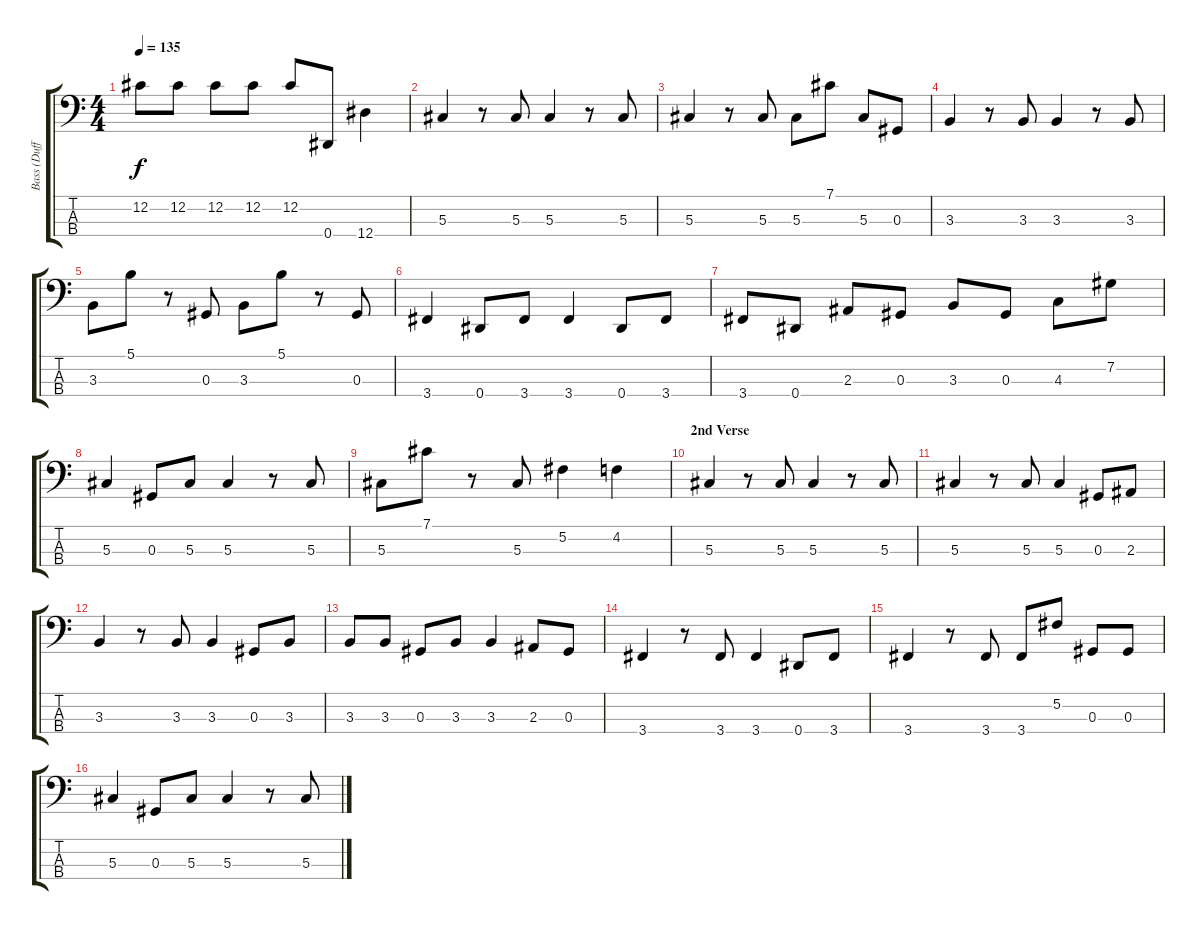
\track ("Bass (Duff)" "Bass (Duff") {instrument electricbasspick}
\staff {score tabs}
\tuning (Gb2 Db2 Ab1 Eb1) {hide}
\ts (4 4)
\tempo 135
\clef f4
\ks c
12.2.8{dy f} 12.2.8 12.2.8 12.2.8 12.2.8 0.4.8 12.4.4 |
5.3.4 r.8 5.3.8 5.3.4 r.8 5.3.8 |
5.3.4 r.8 5.3.8 5.3.8 7.1.8 5.3.8 0.3.8 |
3.3.4 r.8 3.3.8 3.3.4 r.8 3.3.8 |
3.3.8 5.1.8 r.8 0.3.8 3.3.8 5.1.8 r.8 0.3.8 |
3.4.4 0.4.8 3.4.8 3.4.4 0.4.8 3.4.8 |
3.4.8 0.4.8 2.3.8 0.3.8 3.3.8 0.3.8 4.3.8 7.2.8 |
5.3.4 0.3.8 5.3.8 5.3.4 r.8 5.3.8 |
5.3.8 7.1.8 r.8 5.3.8 5.2.4 4.2.4 |
\section ("" "2nd Verse")
5.3.4 r.8 5.3.8 5.3.4 r.8 5.3.8 |
5.3.4 r.8 5.3.8 5.3.4 0.3.8 2.3.8 |
3.3.4 r.8 3.3.8 3.3.4 0.3.8 3.3.8 |
3.3.8 3.3.8 0.3.8 3.3.8 3.3.4 2.3.8 0.3.8 |
3.4.4 r.8 3.4.8 3.4.4 0.4.8 3.4.8 |
3.4.4 r.8 3.4.8 3.4.8 5.2.8 0.3.8 0.3.8 |
5.3.4 0.3.8 5.3.8 5.3.4 r.8 5.3.8
